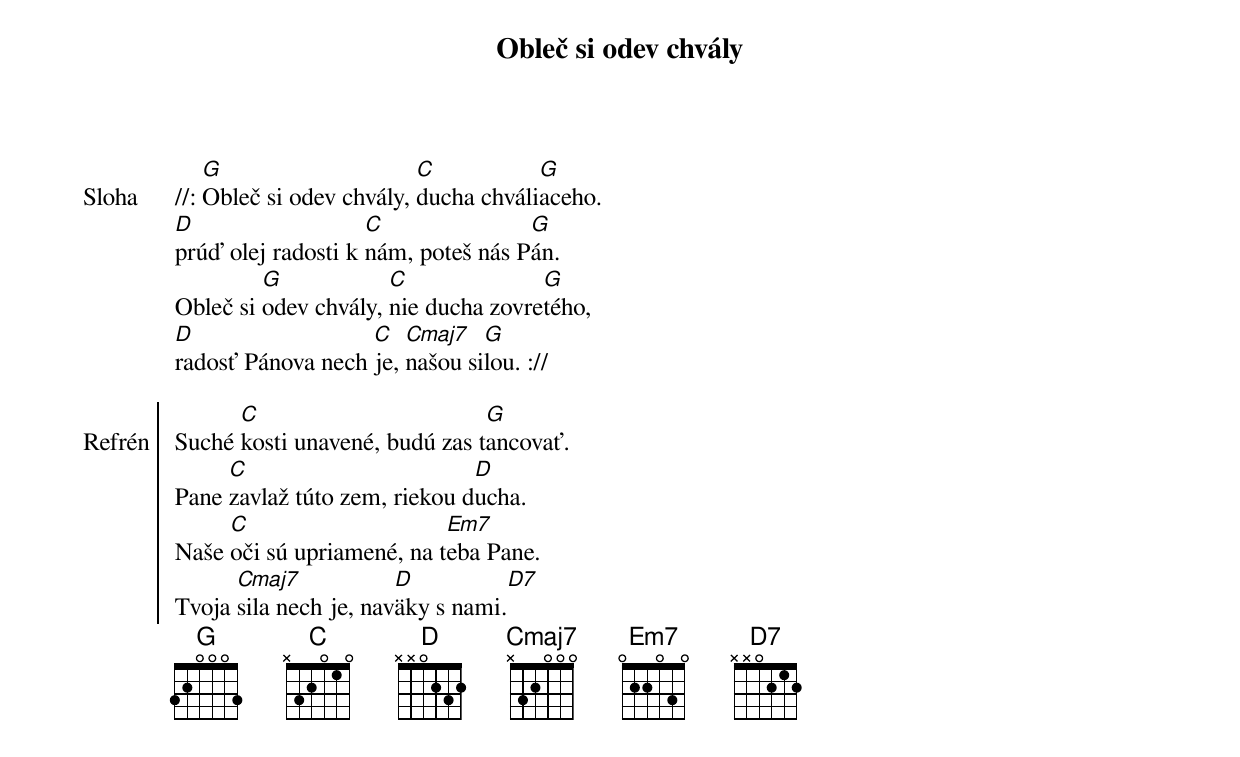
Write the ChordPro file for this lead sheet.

{title: Obleč si odev chvály}

{sov: Sloha}
//: [G]Obleč si odev chvály, [C]ducha chváli[G]aceho.
[D]prúď olej radosti k [C]nám, poteš nás P[G]án.
Obleč si [G]odev chvály, [C]nie ducha zovre[G]tého,
[D]radosť Pánova nech [C]je, [Cmaj7]našou si[G]lou. ://
{eov}

{soc: Refrén}
Suché [C]kosti unavené, budú zas t[G]ancovať.
Pane [C]zavlaž túto zem, riekou d[D]ucha.
Naše [C]oči sú upriamené, na t[Em7]eba Pane.
Tvoja [Cmaj7]sila nech je, nav[D]äky s nami.[D7]
{eoc}
